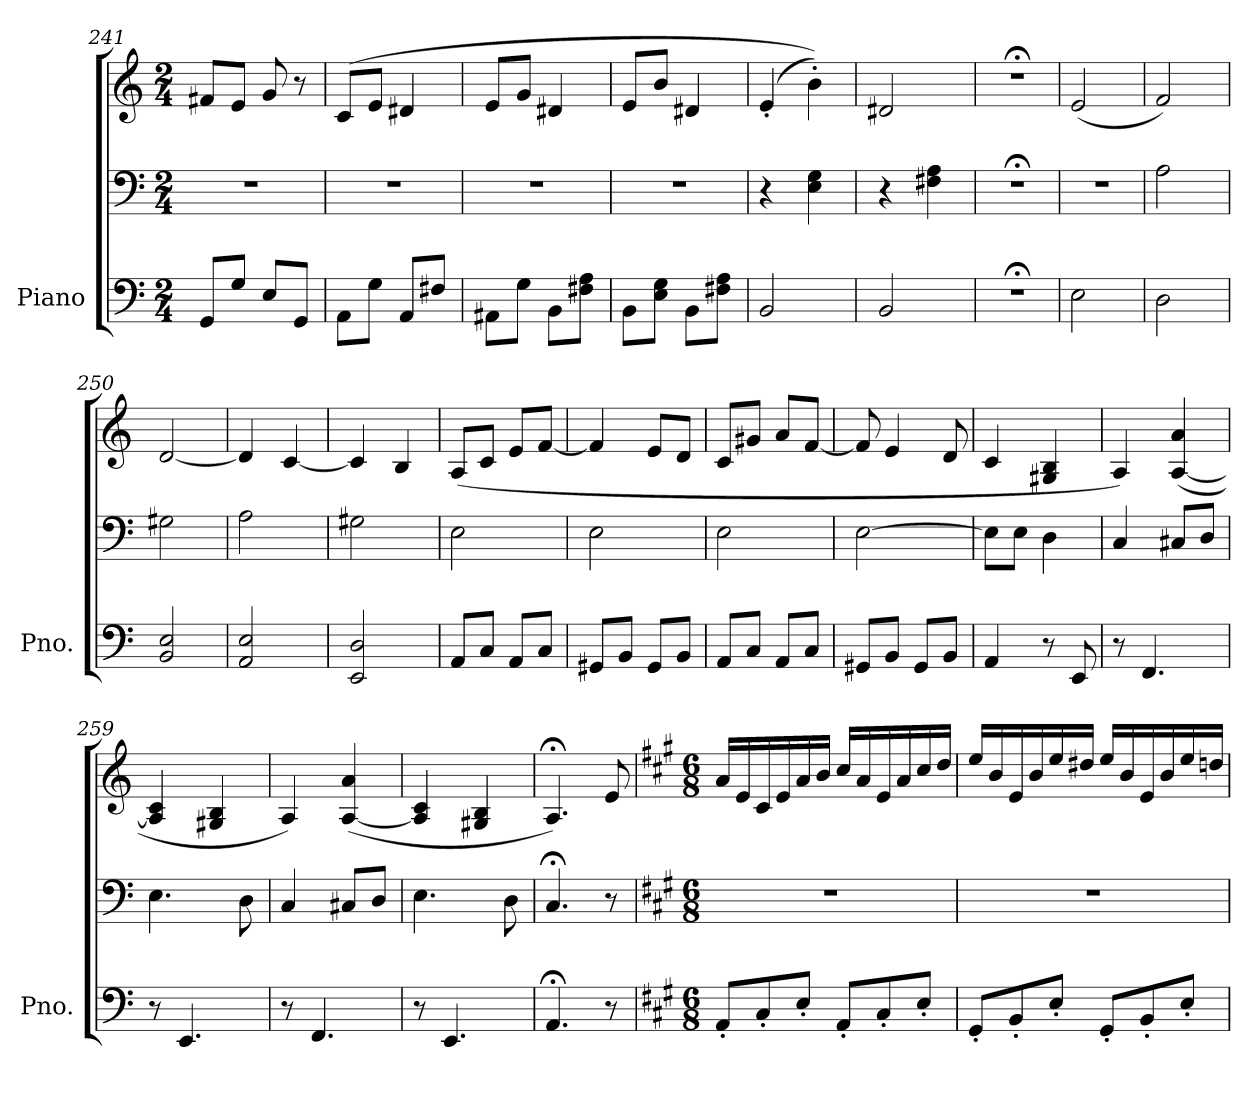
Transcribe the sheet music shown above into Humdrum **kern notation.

**kern	**kern	**kern
*part1	*part1	*part1
*staff3	*staff2	*staff1
*I"Piano	*	*
*I'Pno.	*	*
*clefF4	*clefF4	*clefG2
*k[]	*k[]	*k[]
*M2/4	*M2/4	*M2/4
=241	=241	=241
8GG/L	2r	8f#X/L
8G/J	.	8e/J
8E/L	.	8g/
8GG/J	.	8r
=242	=242	=242
8AA\L	2r	(>8c/L
8G\J	.	8e/J
8AA/L	.	4d#X/
8F#X/J	.	.
=243	=243	=243
8AA#X\L	2r	8e/L
8G\J	.	8g/J
8BB\L	.	4d#X/
8F#X\ 8A\J	.	.
=244	=244	=244
8BB\L	2r	8e/L
8E\ 8G\J	.	8b/J
8BB\L	.	4d#X/
8F#X\ 8A\J	.	.
=245	=245	=245
2BB/	4r	(>4e'/
.	4E\ 4G\	4b'\))
=246	=246	=246
2BB/	4r	2d#X/
.	4F#X\ 4A\	.
=247	=247	=247
2r;<	2r;<	2r;<
=248	=248	=248
2E\	2r	(<2e/
=249	=249	=249
2D\	2A\	2f/)
=250	=250	=250
2BB/ 2E/	2G#X\	[2d/
=251	=251	=251
2AA/ 2E/	2A\	4d/]
.	.	[4c/
=252	=252	=252
2EE/ 2D/	2G#X\	4c/]
.	.	4B/
=253	=253	=253
8AA/L	2E\	(>8A/L
8C/J	.	8c/J
8AA/L	.	8e/L
8C/J	.	[8f/J
=254	=254	=254
8GG#X/L	2E\	4f/]
8BB/J	.	.
8GG#/L	.	8e/L
8BB/J	.	8d/J
=255	=255	=255
8AA/L	2E\	8c/L
8C/J	.	8g#X/J
8AA/L	.	8a/L
8C/J	.	[8f/J
=256	=256	=256
8GG#X/L	[2E\	8f/]
8BB/J	.	4e/
8GG#/L	.	.
8BB/J	.	8d/
=257	=257	=257
4AA/	8E\L]	4c/
.	8E\J	.
8r	4D\	4G#X/ 4B/
8EE/	.	.
=258	=258	=258
8r	4C/	4A/)
4.FF/	.	.
.	8C#X/L	(>[4A/ 4a/
.	8D/J	.
=259	=259	=259
8r	4.E\	4A/] 4c/
4.EE/	.	.
.	.	4G#X/ 4B/
.	8D\	.
=260	=260	=260
8r	4C/	4A/)
4.FF/	.	.
.	8C#X/L	(>[4A/ 4a/
.	8D/J	.
=261	=261	=261
8r	4.E\	4A/] 4c/
4.EE/	.	.
.	.	4G#X/ 4B/
.	8D\	.
=262	=262	=262
4.AA;</	4.C;</	4.A;</)
8r	8r	8e/
=263	=263	=263
*k[f#c#g#]	*k[f#c#g#]	*k[f#c#g#]
*M6/8	*M6/8	*M6/8
8AA'/L	2.r	16a/LL
.	.	16e/
8C#'/	.	16c#/
.	.	16e/
8E'/J	.	16a/
.	.	16b/JJ
8AA'/L	.	16cc#/LL
.	.	16a/
8C#'/	.	16e/
.	.	16a/
8E'/J	.	16cc#/
.	.	16dd/JJ
=264	=264	=264
8GG#'/L	2.r	16ee/LL
.	.	16b/
8BB'/	.	16e/
.	.	16b/
8E'/J	.	16ee/
.	.	16dd#X/JJ
8GG#'/L	.	16ee/LL
.	.	16b/
8BB'/	.	16e/
.	.	16b/
8E'/J	.	16ee/
.	.	16ddn/JJ
=	=	=
*-	*-	*-
